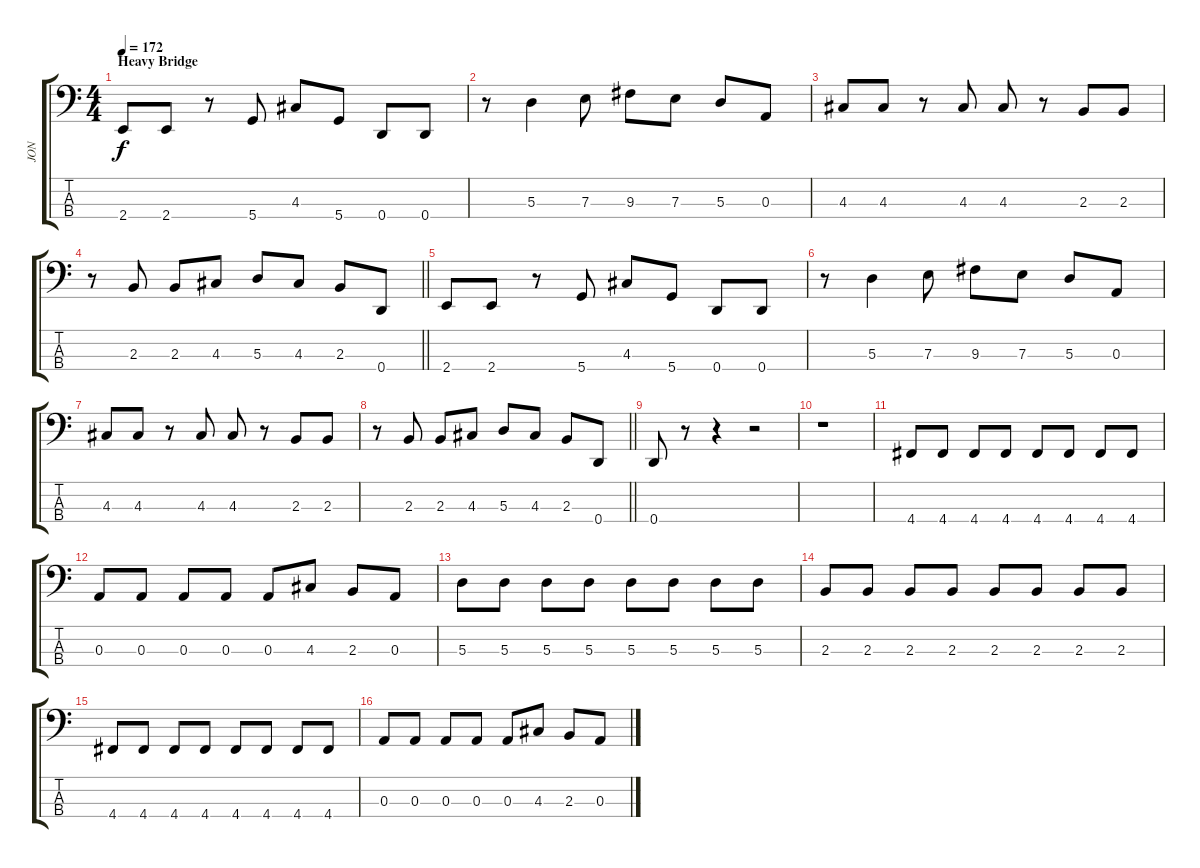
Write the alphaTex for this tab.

\track ("JON" "JON") {instrument electricbassfinger}
\staff {score tabs}
\tuning (G2 D2 A1 D1) {hide}
\ts (4 4)
\section ("" "Heavy Bridge")
\tempo 172
\clef f4
\ks c
2.4.8{dy f} 2.4.8 r.8 5.4.8 4.3.8 5.4.8 0.4.8 0.4.8 |
r.8 5.3.4 7.3.8 9.3.8 7.3.8 5.3.8 0.3.8 |
4.3.8 4.3.8 r.8 4.3.8 4.3.8 r.8 2.3.8 2.3.8 |
\barLineRight lightlight
r.8 2.3.8 2.3.8 4.3.8 5.3.8 4.3.8 2.3.8 0.4.8 |
2.4.8 2.4.8 r.8 5.4.8 4.3.8 5.4.8 0.4.8 0.4.8 |
r.8 5.3.4 7.3.8 9.3.8 7.3.8 5.3.8 0.3.8 |
4.3.8 4.3.8 r.8 4.3.8 4.3.8 r.8 2.3.8 2.3.8 |
\barLineRight lightlight
r.8 2.3.8 2.3.8 4.3.8 5.3.8 4.3.8 2.3.8 0.4.8 |
0.4.8 r.8 r.4 r.2 |
r.1 |
4.4.8 4.4.8 4.4.8 4.4.8 4.4.8 4.4.8 4.4.8 4.4.8 |
0.3.8 0.3.8 0.3.8 0.3.8 0.3.8 4.3.8 2.3.8 0.3.8 |
5.3.8 5.3.8 5.3.8 5.3.8 5.3.8 5.3.8 5.3.8 5.3.8 |
2.3.8 2.3.8 2.3.8 2.3.8 2.3.8 2.3.8 2.3.8 2.3.8 |
4.4.8 4.4.8 4.4.8 4.4.8 4.4.8 4.4.8 4.4.8 4.4.8 |
0.3.8 0.3.8 0.3.8 0.3.8 0.3.8 4.3.8 2.3.8 0.3.8
